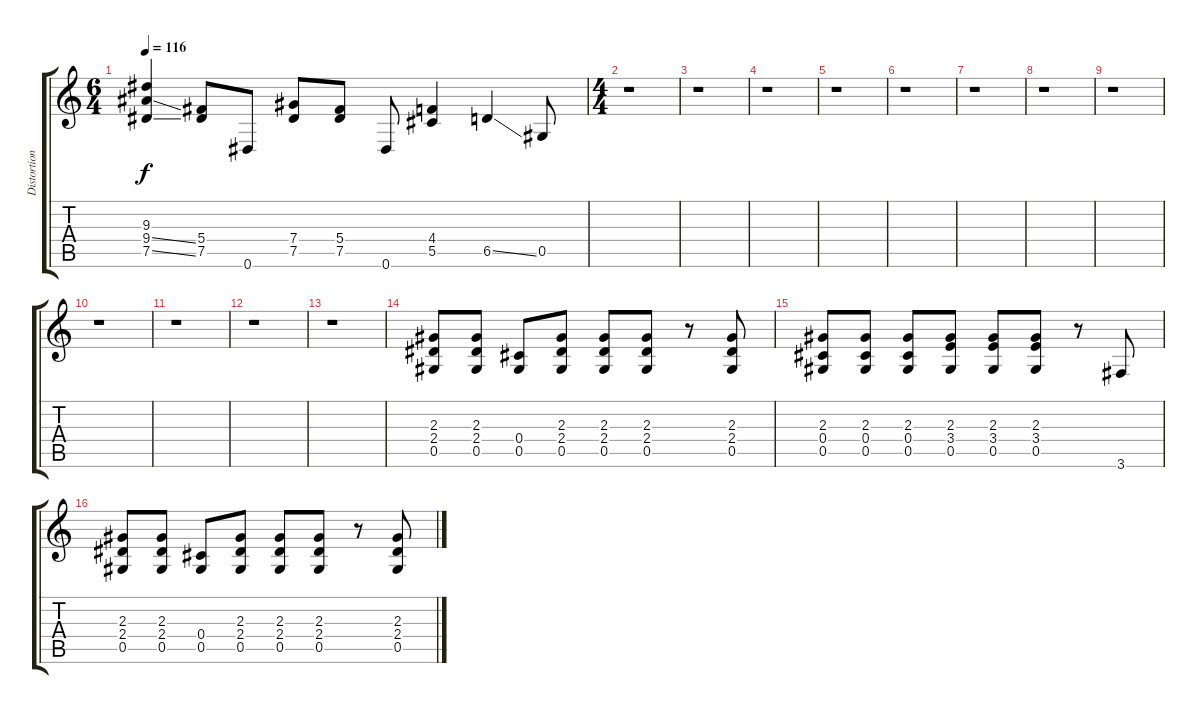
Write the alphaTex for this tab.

\track ("Distortion Guitar 2" "Distortion") {instrument distortionguitar}
\staff {score tabs}
\tuning (Eb4 Bb3 Gb3 Db3 Ab2 Eb2) {hide}
\ts (6 4)
\tempo 116
\clef g2
\ks c
(9.3 9.4{ss} 7.5{ss}).4{dy f} (5.4 7.5).8 0.6.8 (7.4 7.5).8 (5.4 7.5).8 0.6.8 (4.4 5.5).4 6.5{ss}.4 0.5.8 |
\ts (4 4)
r.1 |
r.1 |
r.1 |
r.1 |
r.1 |
r.1 |
r.1 |
r.1 |
r.1 |
r.1 |
r.1 |
r.1 |
(2.3 2.4 0.5).8 (2.3 2.4 0.5).8 (0.4 0.5).8 (2.3 2.4 0.5).8 (2.3 2.4 0.5).8 (2.3 2.4 0.5).8 r.8 (2.3 2.4 0.5).8 |
(2.3 0.4 0.5).8 (2.3 0.4 0.5).8 (2.3 0.4 0.5).8 (2.3 3.4 0.5).8 (2.3 3.4 0.5).8 (2.3 3.4 0.5).8 r.8 3.6.8 |
(2.3 2.4 0.5).8 (2.3 2.4 0.5).8 (0.4 0.5).8 (2.3 2.4 0.5).8 (2.3 2.4 0.5).8 (2.3 2.4 0.5).8 r.8 (2.3 2.4 0.5).8
